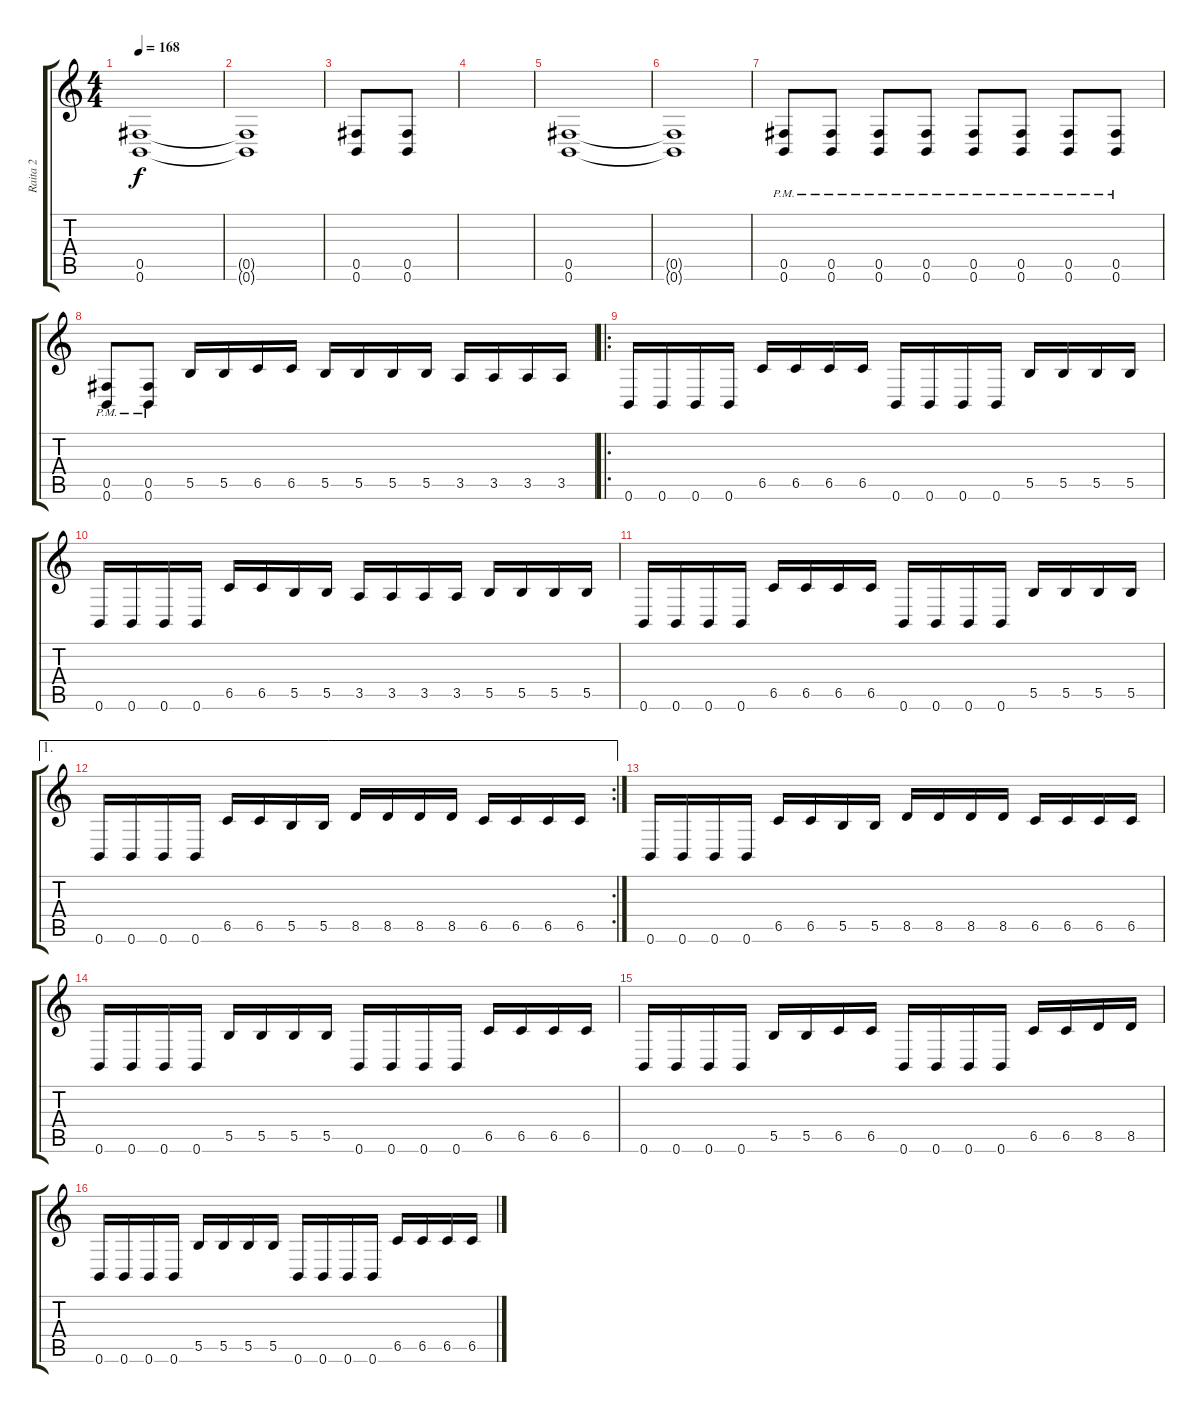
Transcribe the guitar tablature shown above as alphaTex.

\track ("Raita 2" "Raita 2") {instrument distortionguitar}
\staff {score tabs}
\tuning (Db4 Ab3 E3 B2 Gb2 B1) {hide}
\ts (4 4)
\tempo 168
\clef g2
\ks c
(0.5 0.6).1{dy f instrument distortionguitar} |
(0.5{t} 0.6{t}).1 |
(0.5 0.6).8 (0.5 0.6).8 |
|
(0.5 0.6).1 |
(0.5{t} 0.6{t}).1 |
(0.5{pm} 0.6{pm}).8 (0.5{pm} 0.6{pm}).8 (0.5{pm} 0.6{pm}).8 (0.5{pm} 0.6{pm}).8 (0.5{pm} 0.6{pm}).8 (0.5{pm} 0.6{pm}).8 (0.5{pm} 0.6{pm}).8 (0.5{pm} 0.6{pm}).8 |
(0.5{pm} 0.6{pm}).8 (0.5{pm} 0.6{pm}).8 5.5.16 5.5.16 6.5.16 6.5.16 5.5.16 5.5.16 5.5.16 5.5.16 3.5.16 3.5.16 3.5.16 3.5.16 |
\ro
0.6.16 0.6.16 0.6.16 0.6.16 6.5.16 6.5.16 6.5.16 6.5.16 0.6.16 0.6.16 0.6.16 0.6.16 5.5.16 5.5.16 5.5.16 5.5.16 |
0.6.16 0.6.16 0.6.16 0.6.16 6.5.16 6.5.16 5.5.16 5.5.16 3.5.16 3.5.16 3.5.16 3.5.16 5.5.16 5.5.16 5.5.16 5.5.16 |
0.6.16 0.6.16 0.6.16 0.6.16 6.5.16 6.5.16 6.5.16 6.5.16 0.6.16 0.6.16 0.6.16 0.6.16 5.5.16 5.5.16 5.5.16 5.5.16 |
\ae 1
\rc 2
0.6.16 0.6.16 0.6.16 0.6.16 6.5.16 6.5.16 5.5.16 5.5.16 8.5.16 8.5.16 8.5.16 8.5.16 6.5.16 6.5.16 6.5.16 6.5.16 |
0.6.16 0.6.16 0.6.16 0.6.16 6.5.16 6.5.16 5.5.16 5.5.16 8.5.16 8.5.16 8.5.16 8.5.16 6.5.16 6.5.16 6.5.16 6.5.16 |
0.6.16 0.6.16 0.6.16 0.6.16 5.5.16 5.5.16 5.5.16 5.5.16 0.6.16 0.6.16 0.6.16 0.6.16 6.5.16 6.5.16 6.5.16 6.5.16 |
0.6.16 0.6.16 0.6.16 0.6.16 5.5.16 5.5.16 6.5.16 6.5.16 0.6.16 0.6.16 0.6.16 0.6.16 6.5.16 6.5.16 8.5.16 8.5.16 |
0.6.16 0.6.16 0.6.16 0.6.16 5.5.16 5.5.16 5.5.16 5.5.16 0.6.16 0.6.16 0.6.16 0.6.16 6.5.16 6.5.16 6.5.16 6.5.16
